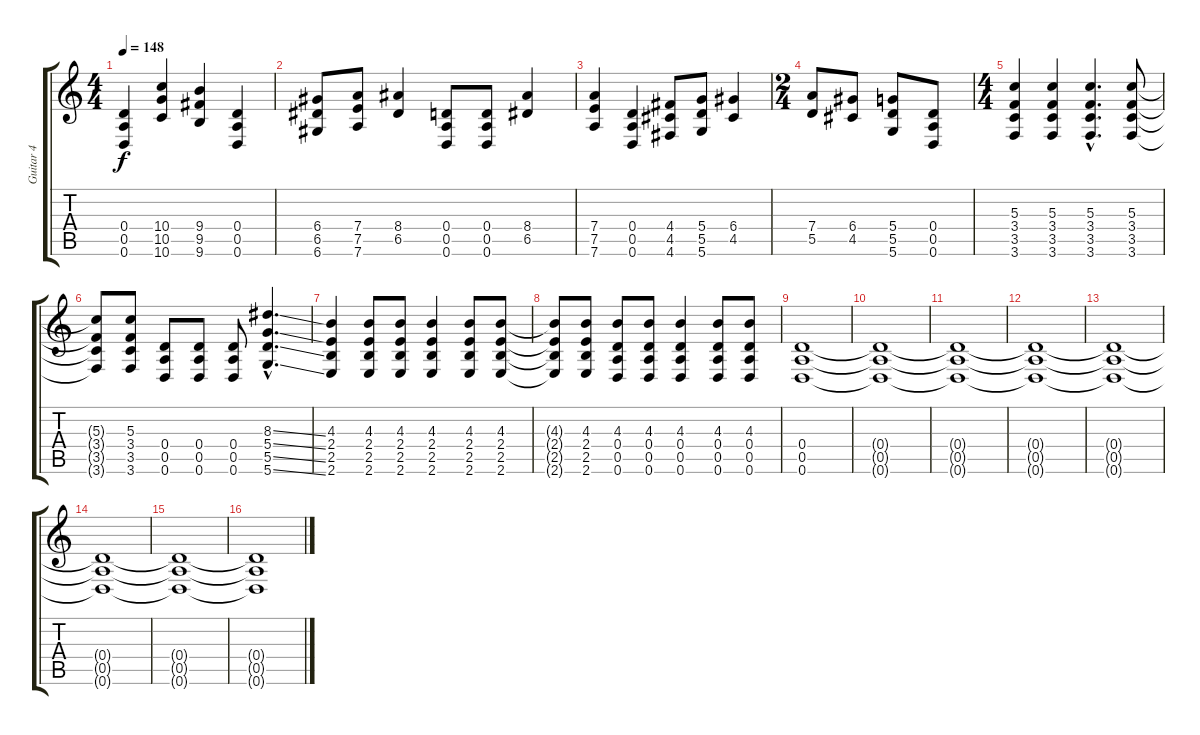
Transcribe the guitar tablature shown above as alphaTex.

\track ("Guitar 4" "Guitar 4") {instrument distortionguitar}
\staff {score tabs}
\tuning (E4 B3 G3 D3 A2 D2) {hide}
\ts (4 4)
\tempo 148
\clef g2
\ks c
(0.4 0.5 0.6).4{dy f} (10.4 10.5 10.6).4 (9.4 9.5 9.6).4 (0.4 0.5 0.6).4 |
(6.4 6.5 6.6).8 (7.4 7.5 7.6).8 (8.4 6.5).4 (0.4 0.5 0.6).8 (0.4 0.5 0.6).8 (8.4 6.5).4 |
(7.4 7.5 7.6).4 (0.4 0.5 0.6).4 (4.4 4.5 4.6).8 (5.4 5.5 5.6).8 (6.4 4.5).4 |
\ts (2 4)
(7.4 5.5).8 (6.4 4.5).8 (5.4 5.5 5.6).8 (0.4 0.5 0.6).8 |
\ts (4 4)
(5.3 3.4 3.5 3.6).4 (5.3 3.4 3.5 3.6).4 (5.3{hac} 3.4{hac} 3.5{hac} 3.6{hac}).4{d} (5.3 3.4 3.5 3.6).8 |
(5.3{t} 3.4{t} 3.5{t} 3.6{t}).8 (5.3 3.4 3.5 3.6).8 (0.4 0.5 0.6).8 (0.4 0.5 0.6).8 (0.4 0.5 0.6).8 (8.3{ss hac} 5.4{ss hac} 5.5{ss hac} 5.6{ss hac}).4{d} |
(4.3 2.4 2.5 2.6).4 (4.3 2.4 2.5 2.6).8 (4.3 2.4 2.5 2.6).8 (4.3 2.4 2.5 2.6).4 (4.3 2.4 2.5 2.6).8 (4.3 2.4 2.5 2.6).8 |
(4.3{t} 2.4{t} 2.5{t} 2.6{t}).8 (4.3 2.4 2.5 2.6).8 (4.3 0.4 0.5 0.6).8 (4.3 0.4 0.5 0.6).8 (4.3 0.4 0.5 0.6).4 (4.3 0.4 0.5 0.6).8 (4.3 0.4 0.5 0.6).8 |
(0.4 0.5 0.6).1 |
(0.4{t} 0.5{t} 0.6{t}).1 |
(0.4{t} 0.5{t} 0.6{t}).1 |
(0.4{t} 0.5{t} 0.6{t}).1 |
(0.4{t} 0.5{t} 0.6{t}).1 |
(0.4{t} 0.5{t} 0.6{t}).1 |
(0.4{t} 0.5{t} 0.6{t}).1 |
(0.4{t} 0.5{t} 0.6{t}).1
